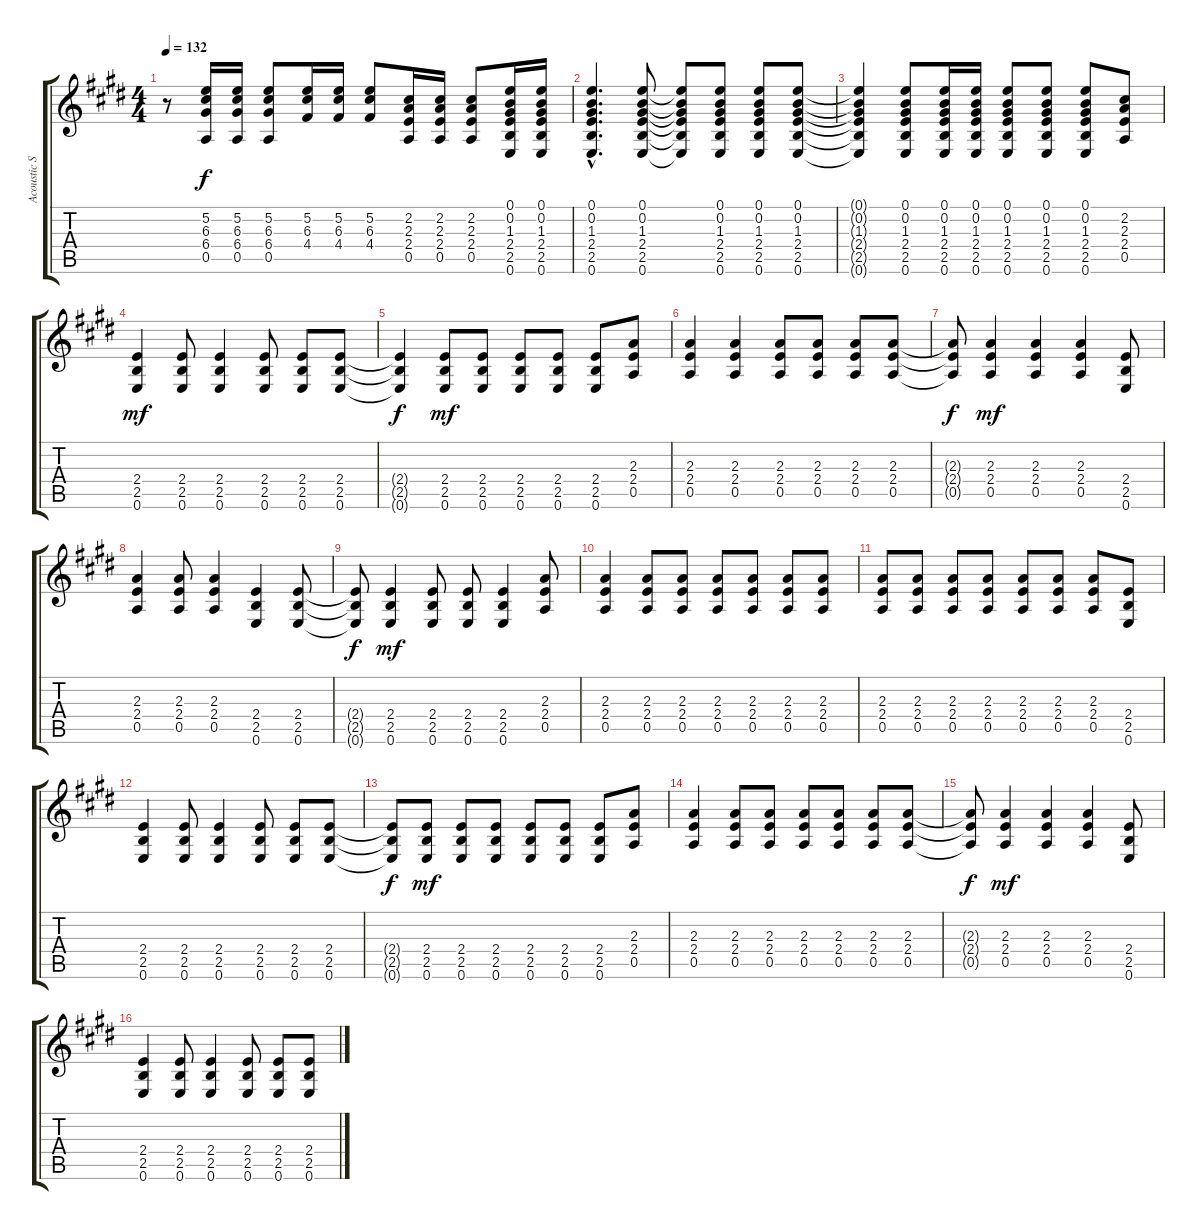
\track ("Acoustic Strumming [Guitar I]" "Acoustic S") {instrument acousticguitarsteel}
\staff {score tabs}
\tuning (E4 B3 G3 D3 A2 E2) {hide}
\ts (4 4)
\tempo 132
\clef g2
\ks e
r.8{dy f} (5.2 6.3 6.4 0.5).16 (5.2 6.3 6.4 0.5).16 (5.2 6.3 6.4 0.5).8 (5.2 6.3 4.4).16 (5.2 6.3 4.4).16 (5.2 6.3 4.4).8 (2.2 2.3 2.4 0.5).16 (2.2 2.3 2.4 0.5).16 (2.2 2.3 2.4 0.5).8 (0.1 0.2 1.3 2.4 2.5 0.6).16 (0.1 0.2 1.3 2.4 2.5 0.6).16 |
(0.1{hac} 0.2{hac} 1.3{hac} 2.4{hac} 2.5{hac} 0.6{hac}).4{d} (0.1 0.2 1.3 2.4 2.5 0.6).8 (0.1{t} 0.2{t} 1.3{t} 2.4{t} 2.5{t} 0.6{t}).8 (0.1 0.2 1.3 2.4 2.5 0.6).8 (0.1 0.2 1.3 2.4 2.5 0.6).8 (0.1 0.2 1.3 2.4 2.5 0.6).8 |
(0.1{t} 0.2{t} 1.3{t} 2.4{t} 2.5{t} 0.6{t}).4 (0.1 0.2 1.3 2.4 2.5 0.6).8 (0.1 0.2 1.3 2.4 2.5 0.6).16 (0.1 0.2 1.3 2.4 2.5 0.6).16 (0.1 0.2 1.3 2.4 2.5 0.6).8 (0.1 0.2 1.3 2.4 2.5 0.6).8 (0.1 0.2 1.3 2.4 2.5 0.6).8 (2.2 2.3 2.4 0.5).8 |
(2.4 2.5 0.6).4{dy mf} (2.4 2.5 0.6).8 (2.4 2.5 0.6).4 (2.4 2.5 0.6).8 (2.4 2.5 0.6).8 (2.4 2.5 0.6).8 |
(2.4{t} 2.5{t} 0.6{t}).4{dy f} (2.4 2.5 0.6).8{dy mf} (2.4 2.5 0.6).8 (2.4 2.5 0.6).8 (2.4 2.5 0.6).8 (2.4 2.5 0.6).8 (2.3 2.4 0.5).8 |
(2.3 2.4 0.5).4 (2.3 2.4 0.5).4 (2.3 2.4 0.5).8 (2.3 2.4 0.5).8 (2.3 2.4 0.5).8 (2.3 2.4 0.5).8 |
(2.3{t} 2.4{t} 0.5{t}).8{dy f} (2.3 2.4 0.5).4{dy mf} (2.3 2.4 0.5).4 (2.3 2.4 0.5).4 (2.4 2.5 0.6).8 |
(2.3 2.4 0.5).4 (2.3 2.4 0.5).8 (2.3 2.4 0.5).4 (2.4 2.5 0.6).4 (2.4 2.5 0.6).8 |
(2.4{t} 2.5{t} 0.6{t}).8{dy f} (2.4 2.5 0.6).4{dy mf} (2.4 2.5 0.6).8 (2.4 2.5 0.6).8 (2.4 2.5 0.6).4 (2.3 2.4 0.5).8 |
(2.3 2.4 0.5).4 (2.3 2.4 0.5).8 (2.3 2.4 0.5).8 (2.3 2.4 0.5).8 (2.3 2.4 0.5).8 (2.3 2.4 0.5).8 (2.3 2.4 0.5).8 |
(2.3 2.4 0.5).8 (2.3 2.4 0.5).8 (2.3 2.4 0.5).8 (2.3 2.4 0.5).8 (2.3 2.4 0.5).8 (2.3 2.4 0.5).8 (2.3 2.4 0.5).8 (2.4 2.5 0.6).8 |
(2.4 2.5 0.6).4 (2.4 2.5 0.6).8 (2.4 2.5 0.6).4 (2.4 2.5 0.6).8 (2.4 2.5 0.6).8 (2.4 2.5 0.6).8 |
(2.4{t} 2.5{t} 0.6{t}).8{dy f} (2.4 2.5 0.6).8{dy mf} (2.4 2.5 0.6).8 (2.4 2.5 0.6).8 (2.4 2.5 0.6).8 (2.4 2.5 0.6).8 (2.4 2.5 0.6).8 (2.3 2.4 0.5).8 |
(2.3 2.4 0.5).4 (2.3 2.4 0.5).8 (2.3 2.4 0.5).8 (2.3 2.4 0.5).8 (2.3 2.4 0.5).8 (2.3 2.4 0.5).8 (2.3 2.4 0.5).8 |
(2.3{t} 2.4{t} 0.5{t}).8{dy f} (2.3 2.4 0.5).4{dy mf} (2.3 2.4 0.5).4 (2.3 2.4 0.5).4 (2.4 2.5 0.6).8 |
(2.4 2.5 0.6).4 (2.4 2.5 0.6).8 (2.4 2.5 0.6).4 (2.4 2.5 0.6).8 (2.4 2.5 0.6).8 (2.4 2.5 0.6).8
